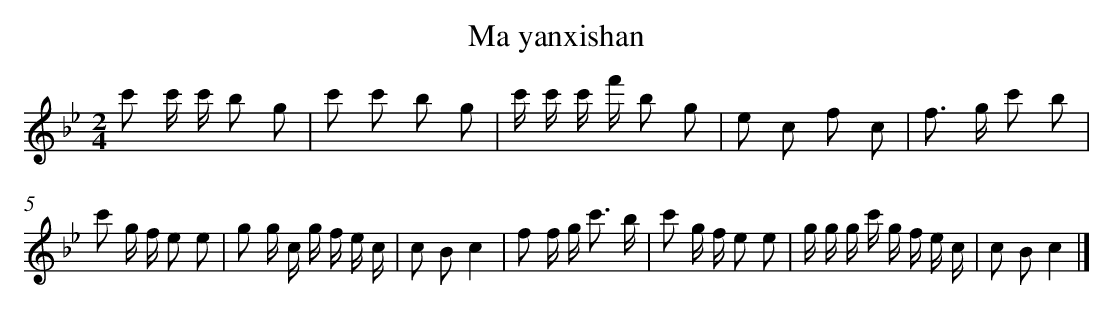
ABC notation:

X:1
T: Ma yanxishan
L: 1/8
M: 2/4
K: Bb
c' c'/ c'/ b g [I:setbarnb 1]|
c' c' b g |
c'/ c'/ c'/ f'/ b g |
e c f c |
f> g c' b |
c' g/ f/ e e |
g g/ c/ g/ f/ e/ c/ |
c Bc2 |
f f/ g< c' b/ |
c' g/ f/ e e |
g/ g/ g/ c'/ g/ f/ e/ c/ |
c Bc2 |]
